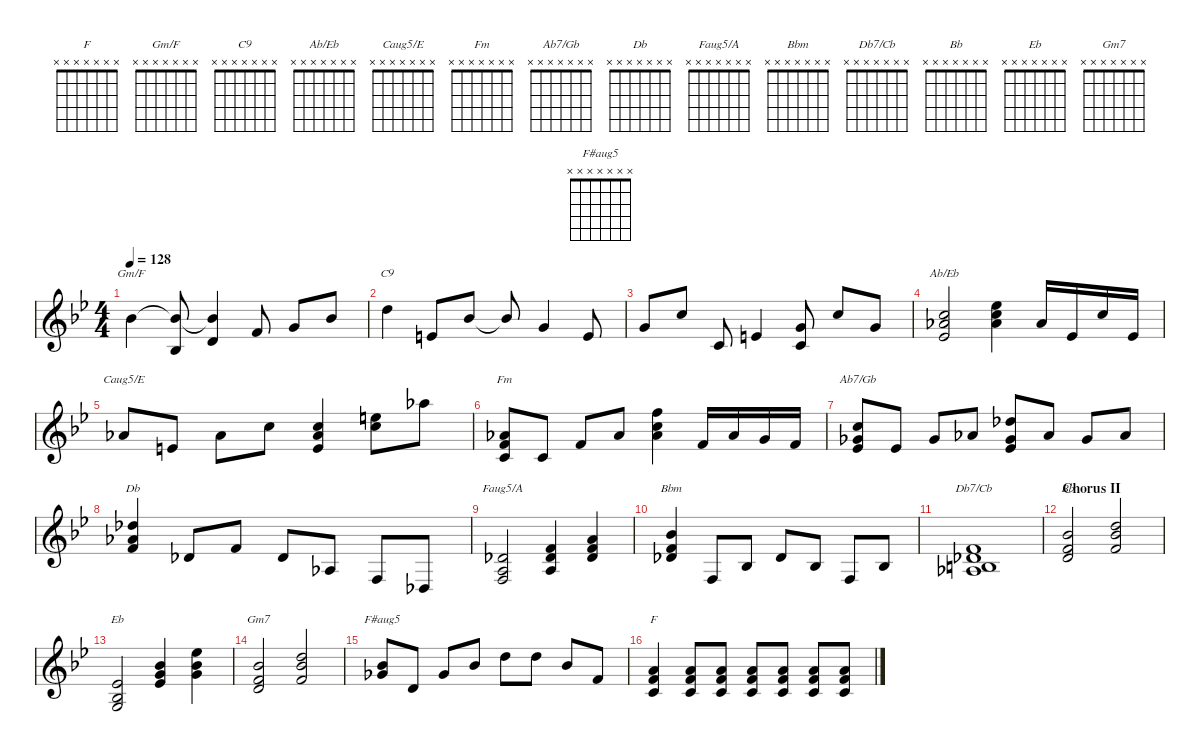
\defaultSystemsLayout 4
\hideDynamics
\bracketExtendMode nobrackets
\singleTrackTrackNamePolicy hidden
\multiTrackTrackNamePolicy hidden
\firstSystemTrackNameMode fullname
\firstSystemTrackNameOrientation horizontal
\otherSystemsTrackNameOrientation horizontal
\track ("Piano" "pno.") {defaultSystemsLayout 4 instrument acousticgrandpiano}
\staff {score}
\tuning (E4 B3 G3 D3 A2 E2 B1)
\chord ("F" x x x x x x x)
\chord ("Gm/F" x x x x x x x)
\chord ("C9" x x x x x x x)
\chord ("Ab/Eb" x x x x x x x)
\chord ("Caug5/E" x x x x x x x)
\chord ("Fm" x x x x x x x)
\chord ("Ab7/Gb" x x x x x x x)
\chord ("Db" x x x x x x x)
\chord ("Faug5/A" x x x x x x x)
\chord ("Bbm" x x x x x x x)
\chord ("Db7/Cb" x x x x x x x)
\chord ("Bb" x x x x x x x)
\chord ("Eb" x x x x x x x)
\chord ("Gm7" x x x x x x x)
\chord ("F#aug5" x x x x x x x)
\ts (4 4)
\tempo 128
\clef g2
\ks bb
15.3{acc b}.4{ch "Gm/F" dy f beam Down} (18.6{acc b} 15.3{t acc b}).8{beam Up} (17.5{acc forcenatural} 15.3{t acc b}).4{beam Up} 15.4{acc forcenatural}.8{beam Up} 12.3{acc forcenatural}.8{beam Up} 15.3{acc b}.8{beam Up} |
15.2{acc forcenatural}.4{ch "C9" beam Down} 14.4{acc forcenatural}.8{beam Up} 15.3{acc b}.8{beam Up} 15.3{t acc b}.8{beam Up} 12.3{acc forcenatural}.4{beam Up} 14.4{acc forcenatural}.8{beam Up} |
12.3{acc forcenatural}.8{beam Up} 13.2{acc forcenatural}.8{beam Up} 15.5{acc forcenatural}.8{beam Up} 14.4{acc forcenatural}.4{beam Up} (12.3{acc forcenatural} 15.5{acc forcenatural}).8{beam Up} 13.2{acc forcenatural}.8{beam Up} 12.3{acc forcenatural}.8{beam Up} |
(13.2{acc forcenatural} 13.3{acc b} 13.4{acc b}).2{ch "Ab/Eb" beam Up} (16.2{acc b} 17.3{acc forcenatural} 18.4{acc b}).4{beam Down} 28.6{acc b}.16{beam Up} 28.7{acc b}.16{beam Up} 27.5{acc forcenatural}.16{beam Up} 28.7{acc b}.16{beam Up} |
13.3{acc b}.8{ch "Caug5/E" beam Up} 14.4{acc forcenatural}.8{beam Up} 13.3{acc b}.8{beam Down} 13.2{acc forcenatural}.8{beam Down} (17.3{acc forcenatural} 18.4{acc b} 19.5{acc forcenatural}).4{beam Up} (12.1{acc forcenatural} 13.2{acc forcenatural}).8{beam Down} 16.1{acc b}.8{beam Down} |
(13.3{acc b} 15.4{acc forcenatural} 15.5{acc forcenatural}).8{ch "Fm" beam Up} 15.5{acc forcenatural}.8{beam Up} 15.4{acc forcenatural}.8{beam Up} 13.3{acc b}.8{beam Up} (13.1{acc forcenatural} 13.2{acc forcenatural} 13.3{acc b}).4{beam Down} 20.5{acc forcenatural}.16{beam Up} 18.4{acc b}.16{beam Up} 17.4{acc forcenatural}.16{beam Up} 20.5{acc forcenatural}.16{beam Up} |
(13.2{acc forcenatural} 16.4{acc b} 18.5{acc b}).8{ch "Ab7/Gb" beam Up} 18.5{acc b}.8{beam Up} 16.4{acc b}.8{beam Up} 13.3{acc b}.8{beam Up} (14.2{acc b} 16.4{acc b} 18.5{acc b}).8{beam Up} 13.3{acc b}.8{beam Up} 16.4{acc b}.8{beam Up} 13.3{acc b}.8{beam Up} |
(14.2{acc b} 13.3{acc b} 15.4{acc forcenatural}).4{ch "Db" beam Up} 16.5{acc b}.8{beam Up} 20.5{acc forcenatural}.8{beam Up} 16.5{acc b}.8{beam Up} 16.6{acc b}.8{beam Up} 13.6{acc forcenatural}.8{beam Up} 14.7{acc b}.8{beam Up} |
(16.5{acc b} 17.6{acc forcenatural} 18.7{acc forcenatural}).2{ch "Faug5/A" beam Up} (15.4{acc forcenatural} 16.5{acc b} 17.6{acc forcenatural}).4{beam Up} (14.3{acc forcenatural} 15.4{acc forcenatural} 16.5{acc b}).4{beam Up} |
(15.3{acc b} 15.4{acc forcenatural} 16.5{acc b}).4{ch "Bbm" beam Up} 13.6{acc forcenatural}.8{beam Up} 13.5{acc b}.8{beam Up} 21.6{acc b}.8{beam Up} 13.5{acc b}.8{beam Up} 13.6{acc forcenatural}.8{beam Up} 13.5{acc b}.8{beam Up} |
(15.4{acc forcenatural} 16.5{acc b} 19.6{acc forcenatural} 21.7{acc b}).1{ch "Db7/Cb" beam Up} |
\section ("" "Chorus II")
(15.3{acc b} 15.4{acc forcenatural} 17.5{acc forcenatural}).2{ch "Bb" beam Up} (15.2{acc forcenatural} 15.3{acc b} 15.4{acc forcenatural}).2{beam Up} |
(18.5{acc b} 18.6{acc b} 20.7{acc forcenatural}).2{ch "Eb" beam Up} (15.3{acc b} 17.4{acc forcenatural} 18.5{acc b}).4{beam Up} (16.2{acc b} 15.3{acc b} 17.4{acc forcenatural}).4{beam Down} |
(15.3{acc b} 15.4{acc forcenatural} 17.5{acc forcenatural}).2{ch "Gm7" beam Up} (15.2{acc forcenatural} 15.3{acc b} 15.4{acc forcenatural}).2{beam Up} |
(15.3{acc b} 16.4{acc b}).8{ch "F#aug5" beam Up} 12.4{acc forcenatural}.8{beam Up} 16.4{acc b}.8{beam Up} 15.3{acc b}.8{beam Up} 15.2{acc forcenatural}.8{beam Down} 15.2{acc forcenatural}.8{beam Down} 15.3{acc b}.8{beam Up} 15.4{acc forcenatural}.8{beam Up} |
(14.3{acc forcenatural} 15.4{acc forcenatural} 15.5{acc forcenatural}).4{ch "F" beam Up} (14.3{acc forcenatural} 15.4{acc forcenatural} 15.5{acc forcenatural}).8{beam Up} (14.3{acc forcenatural} 15.4{acc forcenatural} 15.5{acc forcenatural}).8{beam Up} (14.3{acc forcenatural} 15.4{acc forcenatural} 15.5{acc forcenatural}).8{beam Up} (14.3{acc forcenatural} 15.4{acc forcenatural} 15.5{acc forcenatural}).8{beam Up} (14.3{acc forcenatural} 15.4{acc forcenatural} 15.5{acc forcenatural}).8{beam Up} (14.3{acc forcenatural} 15.4{acc forcenatural} 15.5{acc forcenatural}).8{beam Up}
